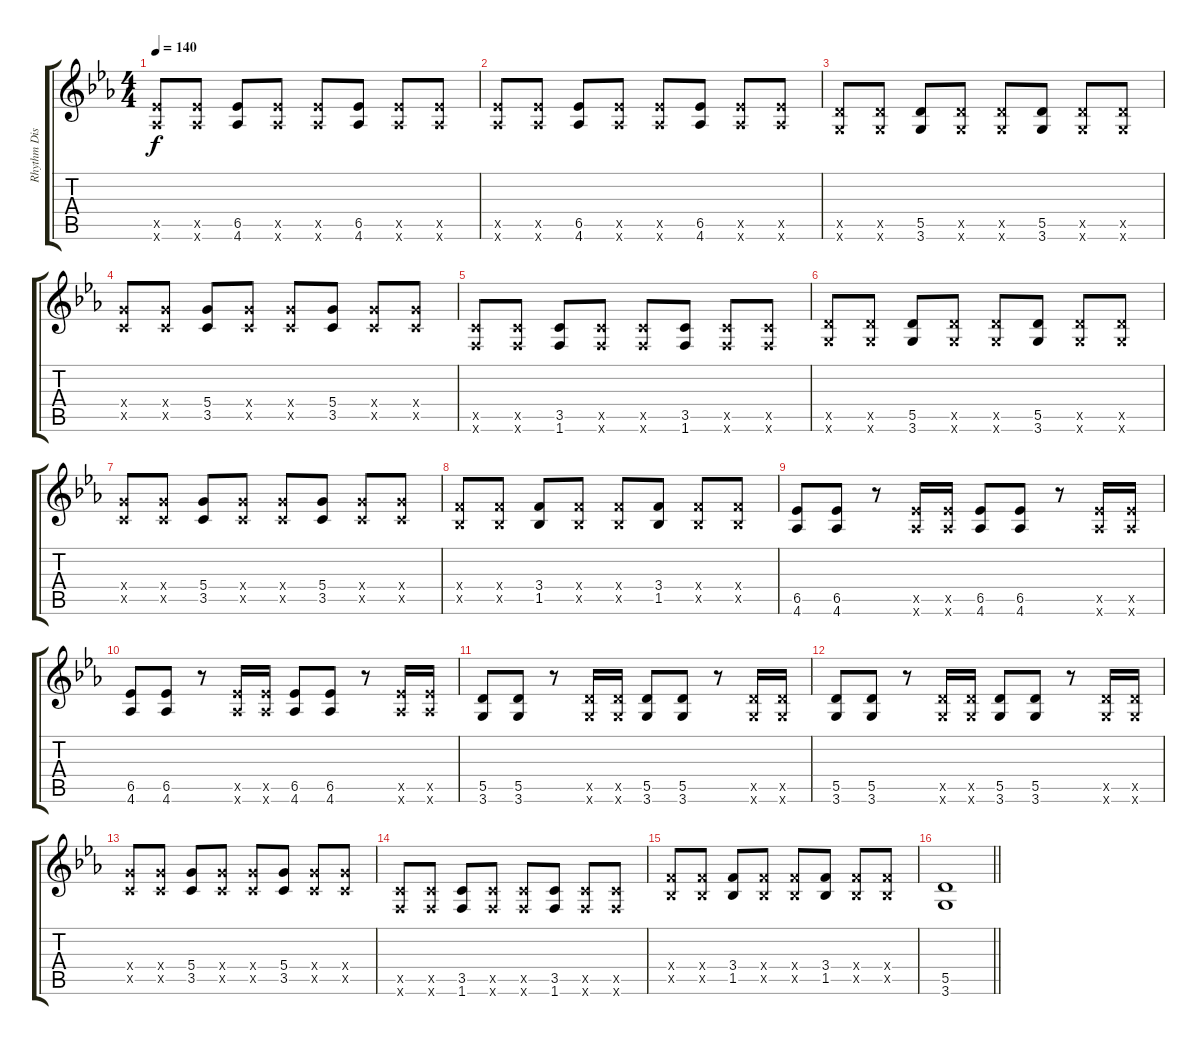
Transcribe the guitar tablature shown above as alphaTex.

\track ("Rhythm Distorted" "Rhythm Dis") {instrument distortionguitar}
\staff {score tabs}
\tuning (E4 B3 G3 D3 A2 E2) {hide}
\ts (4 4)
\tempo 140
\clef g2
\ks eb
(6.5{x} 4.6{x}).8{dy f} (6.5{x} 4.6{x}).8 (6.5 4.6).8 (6.5{x} 4.6{x}).8 (6.5{x} 4.6{x}).8 (6.5 4.6).8 (6.5{x} 4.6{x}).8 (6.5{x} 4.6{x}).8 |
(6.5{x} 4.6{x}).8 (6.5{x} 4.6{x}).8 (6.5 4.6).8 (6.5{x} 4.6{x}).8 (6.5{x} 4.6{x}).8 (6.5 4.6).8 (6.5{x} 4.6{x}).8 (6.5{x} 4.6{x}).8 |
(5.5{x} 3.6{x}).8 (5.5{x} 3.6{x}).8 (5.5 3.6).8 (5.5{x} 3.6{x}).8 (5.5{x} 3.6{x}).8 (5.5 3.6).8 (5.5{x} 3.6{x}).8 (5.5{x} 3.6{x}).8 |
(5.4{x} 3.5{x}).8 (5.4{x} 3.5{x}).8 (5.4 3.5).8 (5.4{x} 3.5{x}).8 (5.4{x} 3.5{x}).8 (5.4 3.5).8 (5.4{x} 3.5{x}).8 (5.4{x} 3.5{x}).8 |
(3.5{x} 1.6{x}).8 (3.5{x} 1.6{x}).8 (3.5 1.6).8 (3.5{x} 1.6{x}).8 (3.5{x} 1.6{x}).8 (3.5 1.6).8 (3.5{x} 1.6{x}).8 (3.5{x} 1.6{x}).8 |
(5.5{x} 3.6{x}).8 (5.5{x} 3.6{x}).8 (5.5 3.6).8 (5.5{x} 3.6{x}).8 (5.5{x} 3.6{x}).8 (5.5 3.6).8 (5.5{x} 3.6{x}).8 (5.5{x} 3.6{x}).8 |
(5.4{x} 3.5{x}).8 (5.4{x} 3.5{x}).8 (5.4 3.5).8 (5.4{x} 3.5{x}).8 (5.4{x} 3.5{x}).8 (5.4 3.5).8 (5.4{x} 3.5{x}).8 (5.4{x} 3.5{x}).8 |
(3.4{x} 1.5{x}).8 (3.4{x} 1.5{x}).8 (3.4 1.5).8 (3.4{x} 1.5{x}).8 (3.4{x} 1.5{x}).8 (3.4 1.5).8 (3.4{x} 1.5{x}).8 (3.4{x} 1.5{x}).8 |
(6.5 4.6).8 (6.5 4.6).8 r.8 (6.5{x} 4.6{x}).16 (6.5{x} 4.6{x}).16 (6.5 4.6).8 (6.5 4.6).8 r.8 (6.5{x} 4.6{x}).16 (6.5{x} 4.6{x}).16 |
(6.5 4.6).8 (6.5 4.6).8 r.8 (6.5{x} 4.6{x}).16 (6.5{x} 4.6{x}).16 (6.5 4.6).8 (6.5 4.6).8 r.8 (6.5{x} 4.6{x}).16 (6.5{x} 4.6{x}).16 |
(5.5 3.6).8 (5.5 3.6).8 r.8 (5.5{x} 3.6{x}).16 (5.5{x} 3.6{x}).16 (5.5 3.6).8 (5.5 3.6).8 r.8 (5.5{x} 3.6{x}).16 (5.5{x} 3.6{x}).16 |
(5.5 3.6).8 (5.5 3.6).8 r.8 (5.5{x} 3.6{x}).16 (5.5{x} 3.6{x}).16 (5.5 3.6).8 (5.5 3.6).8 r.8 (5.5{x} 3.6{x}).16 (5.5{x} 3.6{x}).16 |
(5.4{x} 3.5{x}).8 (5.4{x} 3.5{x}).8 (5.4 3.5).8 (5.4{x} 3.5{x}).8 (5.4{x} 3.5{x}).8 (5.4 3.5).8 (5.4{x} 3.5{x}).8 (5.4{x} 3.5{x}).8 |
(3.5{x} 1.6{x}).8 (3.5{x} 1.6{x}).8 (3.5 1.6).8 (3.5{x} 1.6{x}).8 (3.5{x} 1.6{x}).8 (3.5 1.6).8 (3.5{x} 1.6{x}).8 (3.5{x} 1.6{x}).8 |
(3.4{x} 1.5{x}).8 (3.4{x} 1.5{x}).8 (3.4 1.5).8 (3.4{x} 1.5{x}).8 (3.4{x} 1.5{x}).8 (3.4 1.5).8 (3.4{x} 1.5{x}).8 (3.4{x} 1.5{x}).8 |
\barLineRight lightlight
(5.5 3.6).1
